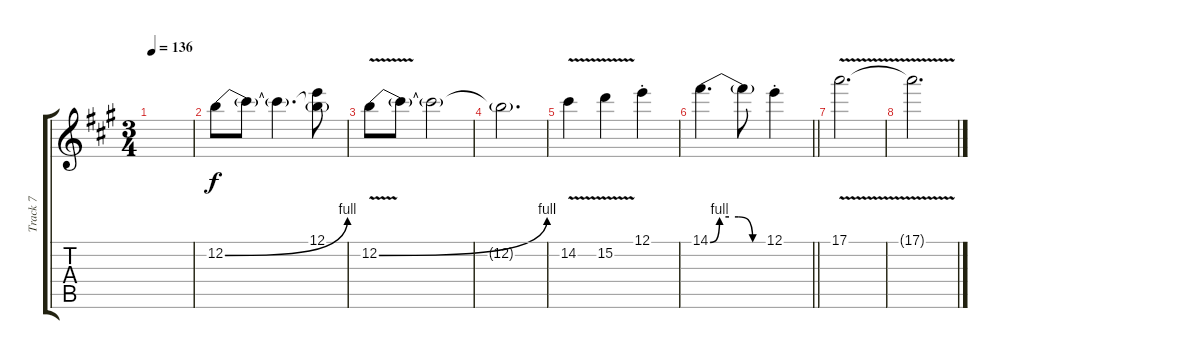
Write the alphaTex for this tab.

\track ("Track 7" "Track 7") {instrument electricguitarjazz}
\staff {score tabs}
\tuning (E4 B3 G3 D3 A2 E2) {hide}
\ts (3 4)
\tempo 136
\clef g2
\ks a
|
12.2{be (bend 0 0 60 4)}.8 12.2{t}.8 12.2{t}.4{d} (12.1 12.2{t}).8 |
12.2{be (bend 0 0 60 4) v}.8 12.2{t}.8 12.2{t}.2 |
12.2{t}.2{d} |
14.2{v}.4 15.2{v}.4 12.1{st}.4 |
\barLineRight lightlight
14.1{be (custom 0 0 10 4 20 4 30 4 45 0 60 0)}.4{d} 14.1{t}.8 12.1{st}.4 |
17.1{v}.2{d} |
17.1{t}.2{d}
